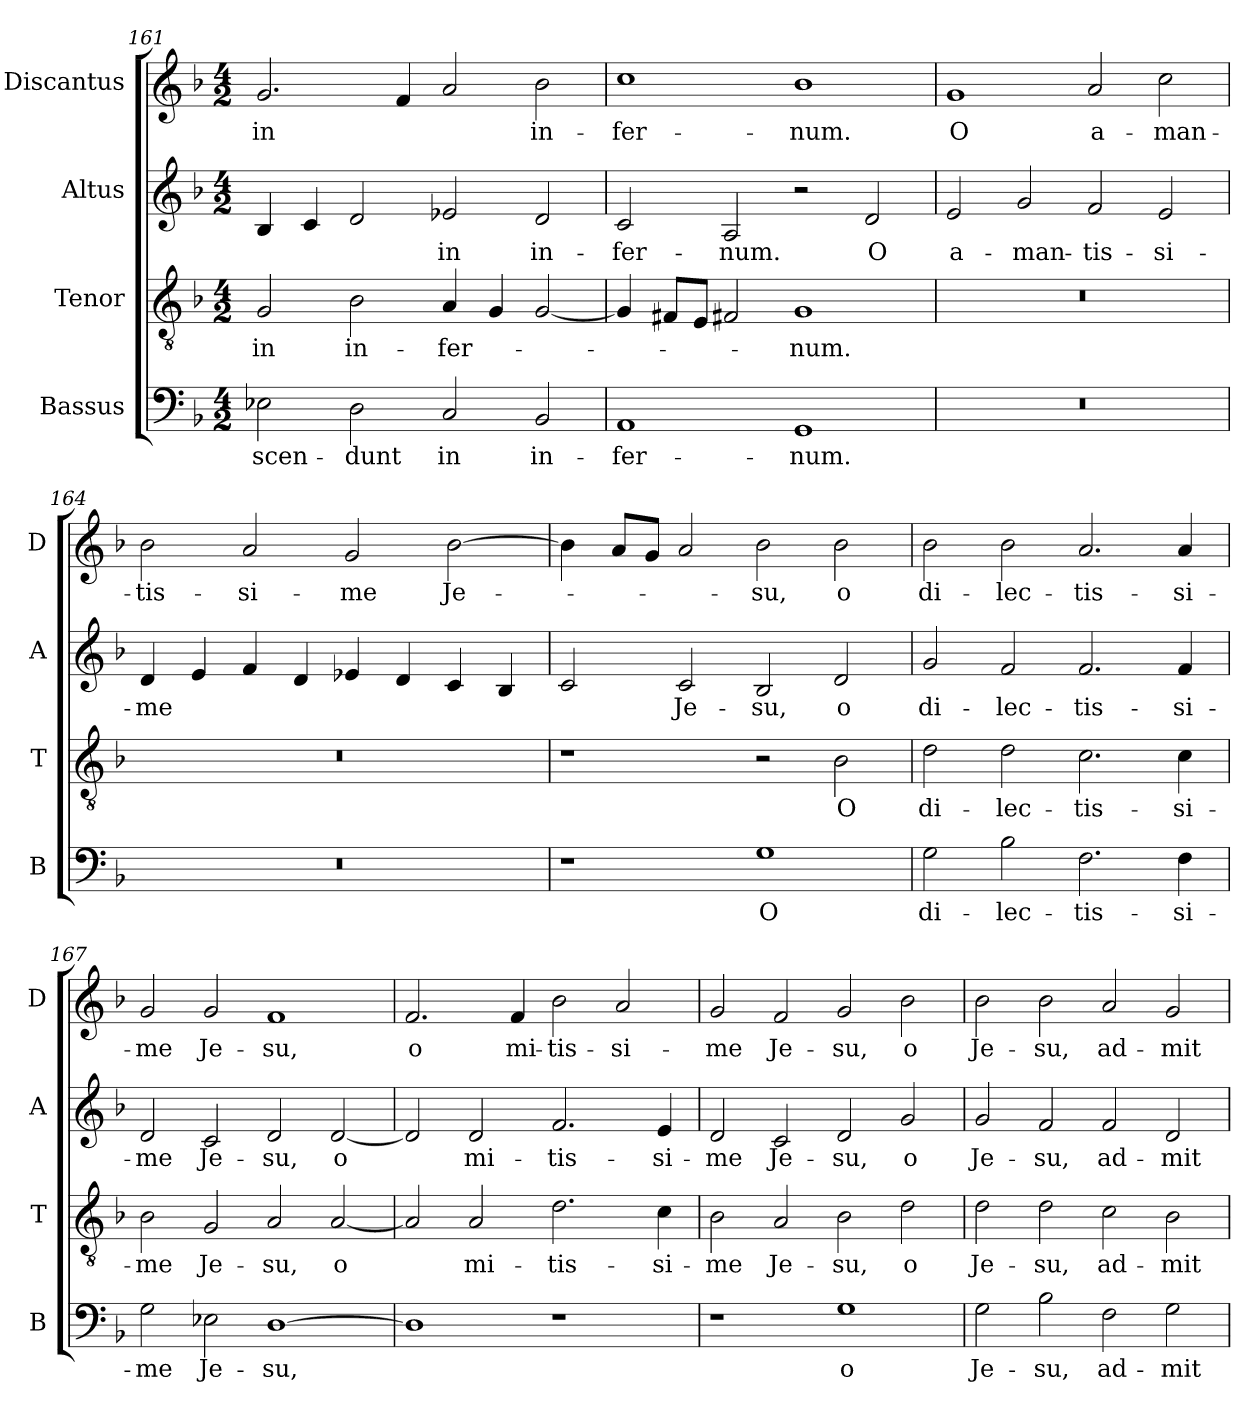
**kern	**text	**kern	**text	**kern	**text	**kern	**text
*part4	*part4	*part3	*part3	*part2	*part2	*part1	*part1
*staff4	*staff4	*staff3	*staff3	*staff2	*staff2	*staff1	*staff1
*I"Bassus	*	*I"Tenor	*	*I"Altus	*	*I"Discantus	*
*I'B	*	*I'T	*	*I'A	*	*I'D	*
!!LO:LB:g=z
*clefF4	*	*clefGv2	*	*clefG2	*	*clefG2	*
*k[b-]	*	*k[b-]	*	*k[b-]	*	*k[b-]	*
*F:	*	*F:	*	*F:	*	*F:	*
*M4/2	*	*M4/2	*	*M4/2	*	*M4/2	*
=161	=161	=161	=161	=161	=161	=161	=161
!	!LO:LY:b	!	!LO:LY:b	!	!	!	!LO:LY:b
2E-X\	-scen-	2G/	in	4B-/	.	2.g/	in
.	.	.	.	4c/	.	.	.
!	!LO:LY:b	!	!LO:LY:b	!	!	!	!
2D\	-dunt	2B-\	in-	2d/	.	.	.
.	.	.	.	.	.	4f/	.
!	!LO:LY:b	!	!LO:LY:b	!	!LO:LY:b	!	!
2C/	in	4A/	-fer-	2e-X/	in	2a/	.
.	.	4G/	.	.	.	.	.
!	!LO:LY:b	!	!	!	!LO:LY:b	!	!LO:LY:b
2BB-/	in-	[2G/	.	2d/	in-	2b-\	in-
=162	=162	=162	=162	=162	=162	=162	=162
!	!LO:LY:b	!	!	!	!LO:LY:b	!	!LO:LY:b
1AA	-fer-	4G/]	.	2c/	-fer-	1cc	-fer-
.	.	8F#X/L	.	.	.	.	.
.	.	8E/J	.	.	.	.	.
!	!	!	!	!	!LO:LY:b	!	!
.	.	2F#X/	.	2A/	-num.	.	.
!	!LO:LY:b	!	!LO:LY:b	!	!	!	!LO:LY:b
1GG	-num.	1G	-num.	2r	.	1b-	-num.
!	!	!	!	!	!LO:LY:b	!	!
.	.	.	.	2d/	O	.	.
=163	=163	=163	=163	=163	=163	=163	=163
!	!	!	!	!	!LO:LY:b	!	!LO:LY:b
0r	.	0r	.	2e/	a-	1g	O
!	!	!	!	!	!LO:LY:b	!	!
.	.	.	.	2g/	-man-	.	.
!	!	!	!	!	!LO:LY:b	!	!LO:LY:b
.	.	.	.	2f/	-tis-	2a/	a-
!	!	!	!	!	!LO:LY:b	!	!LO:LY:b
.	.	.	.	2e/	-si-	2cc\	-man-
=164	=164	=164	=164	=164	=164	=164	=164
!	!	!	!	!	!LO:LY:b	!	!LO:LY:b
0r	.	0r	.	4d/	-me	2b-\	-tis-
.	.	.	.	4e/	.	.	.
!	!	!	!	!	!	!	!LO:LY:b
.	.	.	.	4f/	.	2a/	-si-
.	.	.	.	4d/	.	.	.
!	!	!	!	!	!	!	!LO:LY:b
.	.	.	.	4e-X/	.	2g/	-me
.	.	.	.	4d/	.	.	.
!	!	!	!	!	!	!	!LO:LY:b
.	.	.	.	4c/	.	[2b-\	Je-
.	.	.	.	4B-/	.	.	.
!!LO:PB:g=z
=165	=165	=165	=165	=165	=165	=165	=165
1r	.	1r	.	2c/	.	4b-\]	.
.	.	.	.	.	.	8a/L	.
.	.	.	.	.	.	8g/J	.
!	!	!	!	!	!LO:LY:b	!	!
.	.	.	.	2c/	Je-	2a/	.
!	!LO:LY:b	!	!	!	!LO:LY:b	!	!LO:LY:b
1G	O	2r	.	2B-/	-su,	2b-\	-su,
!	!	!	!LO:LY:b	!	!LO:LY:b	!	!LO:LY:b
.	.	2B-\	O	2d/	o	2b-\	o
=166	=166	=166	=166	=166	=166	=166	=166
!	!LO:LY:b	!	!LO:LY:b	!	!LO:LY:b	!	!LO:LY:b
2G\	di-	2d\	di-	2g/	di-	2b-\	di-
!	!LO:LY:b	!	!LO:LY:b	!	!LO:LY:b	!	!LO:LY:b
2B-\	-lec-	2d\	-lec-	2f/	-lec-	2b-\	-lec-
!	!LO:LY:b	!	!LO:LY:b	!	!LO:LY:b	!	!LO:LY:b
2.F\	-tis-	2.c\	-tis-	2.f/	-tis-	2.a/	-tis-
!	!LO:LY:b	!	!LO:LY:b	!	!LO:LY:b	!	!LO:LY:b
4F\	-si-	4c\	-si-	4f/	-si-	4a/	-si-
=167	=167	=167	=167	=167	=167	=167	=167
!	!LO:LY:b	!	!LO:LY:b	!	!LO:LY:b	!	!LO:LY:b
2G\	-me	2B-\	-me	2d/	-me	2g/	-me
!	!LO:LY:b	!	!LO:LY:b	!	!LO:LY:b	!	!LO:LY:b
2E-X\	Je-	2G/	Je-	2c/	Je-	2g/	Je-
!	!LO:LY:b	!	!LO:LY:b	!	!LO:LY:b	!	!LO:LY:b
[1D	-su,	2A/	-su,	2d/	-su,	1f	-su,
!	!	!	!LO:LY:b	!	!LO:LY:b	!	!
.	.	[2A/	o	[2d/	o	.	.
=168	=168	=168	=168	=168	=168	=168	=168
!	!	!	!	!	!	!	!LO:LY:b
1D]	.	2A/]	.	2d/]	.	2.f/	o
!	!	!	!LO:LY:b	!	!LO:LY:b	!	!
.	.	2A/	mi-	2d/	mi-	.	.
!	!	!	!	!	!	!	!LO:LY:b
.	.	.	.	.	.	4f/	mi-
!	!	!	!LO:LY:b	!	!LO:LY:b	!	!LO:LY:b
1r	.	2.d\	-tis-	2.f/	-tis-	2b-\	-tis-
!	!	!	!	!	!	!	!LO:LY:b
.	.	.	.	.	.	2a/	-si-
!	!	!	!LO:LY:b	!	!LO:LY:b	!	!
.	.	4c\	-si-	4e/	-si-	.	.
!!LO:LB:g=z
=169	=169	=169	=169	=169	=169	=169	=169
!	!	!	!LO:LY:b	!	!LO:LY:b	!	!LO:LY:b
1r	.	2B-\	-me	2d/	-me	2g/	-me
!	!	!	!LO:LY:b	!	!LO:LY:b	!	!LO:LY:b
.	.	2A/	Je-	2c/	Je-	2f/	Je-
!	!LO:LY:b	!	!LO:LY:b	!	!LO:LY:b	!	!LO:LY:b
1G	o	2B-\	-su,	2d/	-su,	2g/	-su,
!	!	!	!LO:LY:b	!	!LO:LY:b	!	!LO:LY:b
.	.	2d\	o	2g/	o	2b-\	o
=170	=170	=170	=170	=170	=170	=170	=170
!	!LO:LY:b	!	!LO:LY:b	!	!LO:LY:b	!	!LO:LY:b
2G\	Je-	2d\	Je-	2g/	Je-	2b-\	Je-
!	!LO:LY:b	!	!LO:LY:b	!	!LO:LY:b	!	!LO:LY:b
2B-\	-su,	2d\	-su,	2f/	-su,	2b-\	-su,
!	!LO:LY:b	!	!LO:LY:b	!	!LO:LY:b	!	!LO:LY:b
2F\	ad-	2c\	ad-	2f/	ad-	2a/	ad-
!	!LO:LY:b	!	!LO:LY:b	!	!LO:LY:b	!	!LO:LY:b
2G\	-mit-	2B-\	-mit-	2d/	-mit-	2g/	-mit-
=	=	=	=	=	=	=	=
*-	*-	*-	*-	*-	*-	*-	*-
